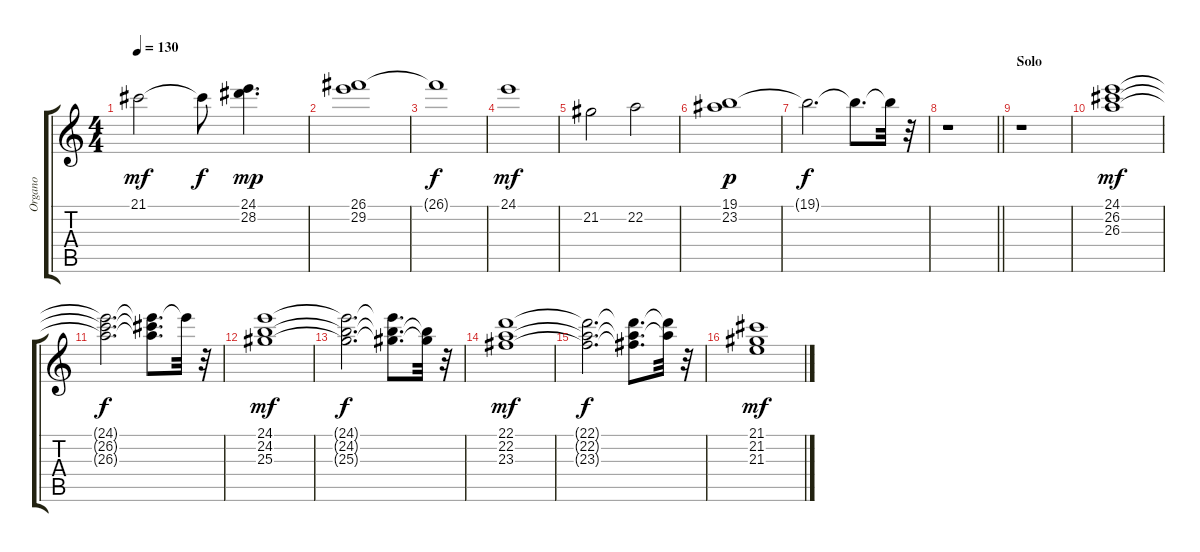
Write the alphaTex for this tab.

\track ("Organo" "Organo") {instrument rockorgan}
\staff {score tabs}
\tuning (E4 B3 G3 D3 A2 E2) {hide}
\ts (4 4)
\tempo 130
\clef g2
\ks c
21.1.2{dy mf} 21.1{t}.8{dy f} (24.1 28.2).4{d dy mp} |
(26.1 29.2).1 |
26.1{t}.1{dy f} |
24.1.1{dy mf} |
21.2.2 22.2.2 |
(19.1 23.2).1{dy p} |
19.1{t}.2{d dy f} 19.1{t}.8{d} 19.1{t}.32 r.32 |
\barLineRight lightlight
r.1 |
\section ("" "Solo")
r.1 |
(24.1 26.2 26.3).1{dy mf} |
(24.1{t} 26.2{t} 26.3{t}).2{d dy f} (24.1{t} 26.2{t} 26.3{t}).8{d} 24.1{t}.32 r.32 |
(24.1 24.2 25.3).1{dy mf} |
(24.1{t} 24.2{t} 25.3{t}).2{d dy f} (24.1{t} 24.2{t} 25.3{t}).8{d} (24.2{t} 25.3{t}).32 r.32 |
(22.1 22.2 23.3).1{dy mf} |
(22.1{t} 22.2{t} 23.3{t}).2{d dy f} (22.1{t} 22.2{t} 23.3{t}).8{d} (22.1{t} 22.2{t}).32 r.32 |
(21.1 21.2 21.3).1{dy mf}
